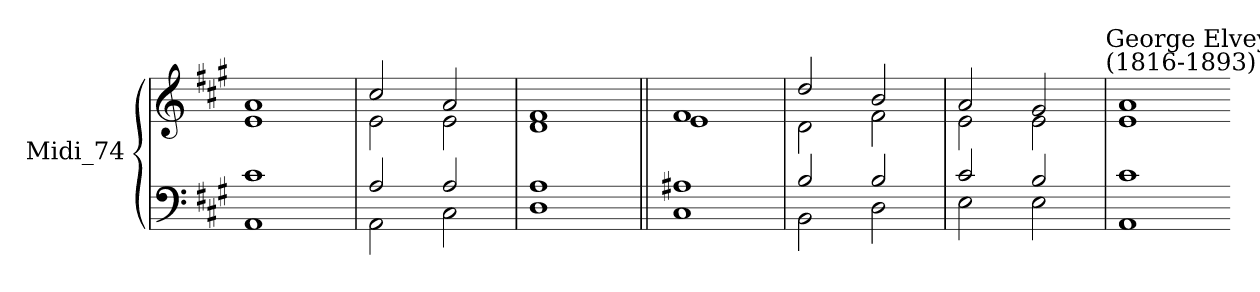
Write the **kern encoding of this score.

**kern	**kern
*part2	*part1
*staff2	*staff1
*I"Midi_74	*I"Midi_74
*clefF4	*clefG2
*k[f#c#g#]	*k[f#c#g#]
*A:	*A:
=1	=1
*^	*^
1c#/	1AA\	1a/	1e\
=2	=2	=2	=2
2A/	2AA\	2cc#/	2e\
2A/	2C#\	2a/	2e\
=3	=3	=3	=3
1A/	1D\	1f#/	1d\
=4||	=4||	=4||	=4||
1A#X/	1C#\	1f#/	1e\
=5	=5	=5	=5
2B/	2BB\	2dd/	2d\
2B/	2D\	2b/	2f#\
=6	=6	=6	=6
2c#/	2E\	2a/	2e\
2B/	2E\	2g#/	2e\
!	!	!	!LO:TX:a:t=George Elvey\n(1816-1893)
=7	=7	=7	=7
1c#/	1AA\	1a/	1e\
*v	*v	*	*
*	*v	*v
=-	=-
*-	*-
